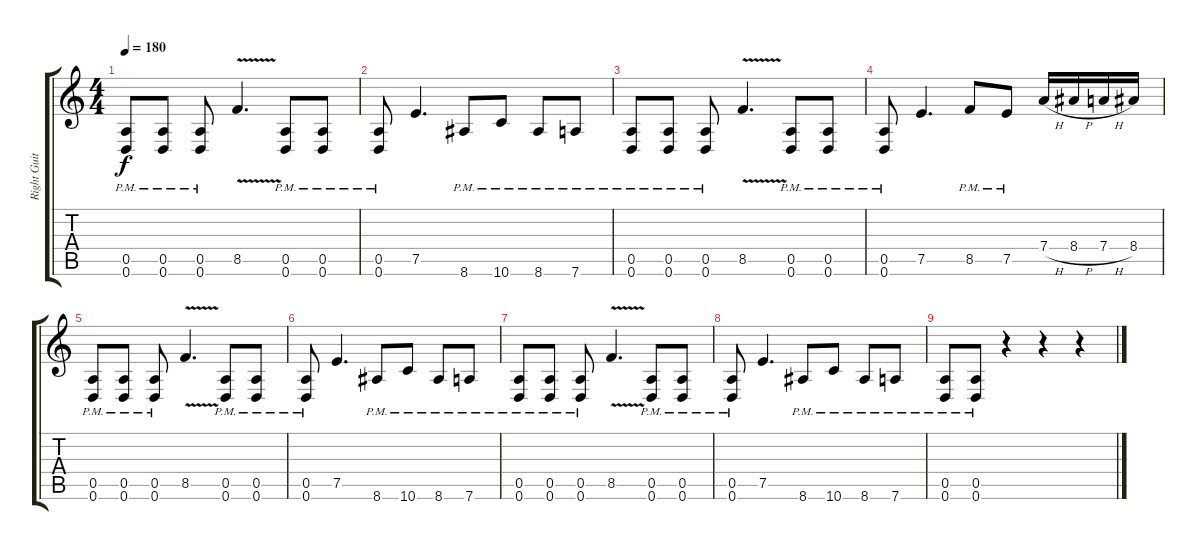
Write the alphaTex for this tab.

\track ("Right Guitar" "Right Guit") {instrument distortionguitar}
\staff {score tabs}
\tuning (E4 B3 G3 D3 A2 D2) {hide}
\ts (4 4)
\tempo 180
\clef g2
\ks c
(0.5{pm} 0.6{pm}).8{dy f} (0.5{pm} 0.6{pm}).8 (0.5{pm} 0.6{pm}).8 8.5{v}.4{d} (0.5{pm} 0.6{pm}).8 (0.5{pm} 0.6{pm}).8 |
(0.5{pm} 0.6{pm}).8 7.5.4{d} 8.6{pm}.8 10.6{pm}.8 8.6{pm}.8 7.6{pm}.8 |
(0.5{pm} 0.6{pm}).8 (0.5{pm} 0.6{pm}).8 (0.5{pm} 0.6{pm}).8 8.5{v}.4{d} (0.5{pm} 0.6{pm}).8 (0.5{pm} 0.6{pm}).8 |
(0.5{pm} 0.6{pm}).8 7.5.4{d} 8.5{pm}.8 7.5{pm}.8 7.4{h}.16 8.4{h}.16 7.4{h}.16 8.4.16 |
(0.5{pm} 0.6{pm}).8 (0.5{pm} 0.6{pm}).8 (0.5{pm} 0.6{pm}).8 8.5{v}.4{d} (0.5{pm} 0.6{pm}).8 (0.5{pm} 0.6{pm}).8 |
(0.5{pm} 0.6{pm}).8 7.5.4{d} 8.6{pm}.8 10.6{pm}.8 8.6{pm}.8 7.6{pm}.8 |
(0.5{pm} 0.6{pm}).8 (0.5{pm} 0.6{pm}).8 (0.5{pm} 0.6{pm}).8 8.5{v}.4{d} (0.5{pm} 0.6{pm}).8 (0.5{pm} 0.6{pm}).8 |
(0.5{pm} 0.6{pm}).8 7.5.4{d} 8.6{pm}.8 10.6{pm}.8 8.6{pm}.8 7.6{pm}.8 |
(0.5{pm} 0.6{pm}).8 (0.5{pm} 0.6{pm}).8 r.4 r.4 r.4
